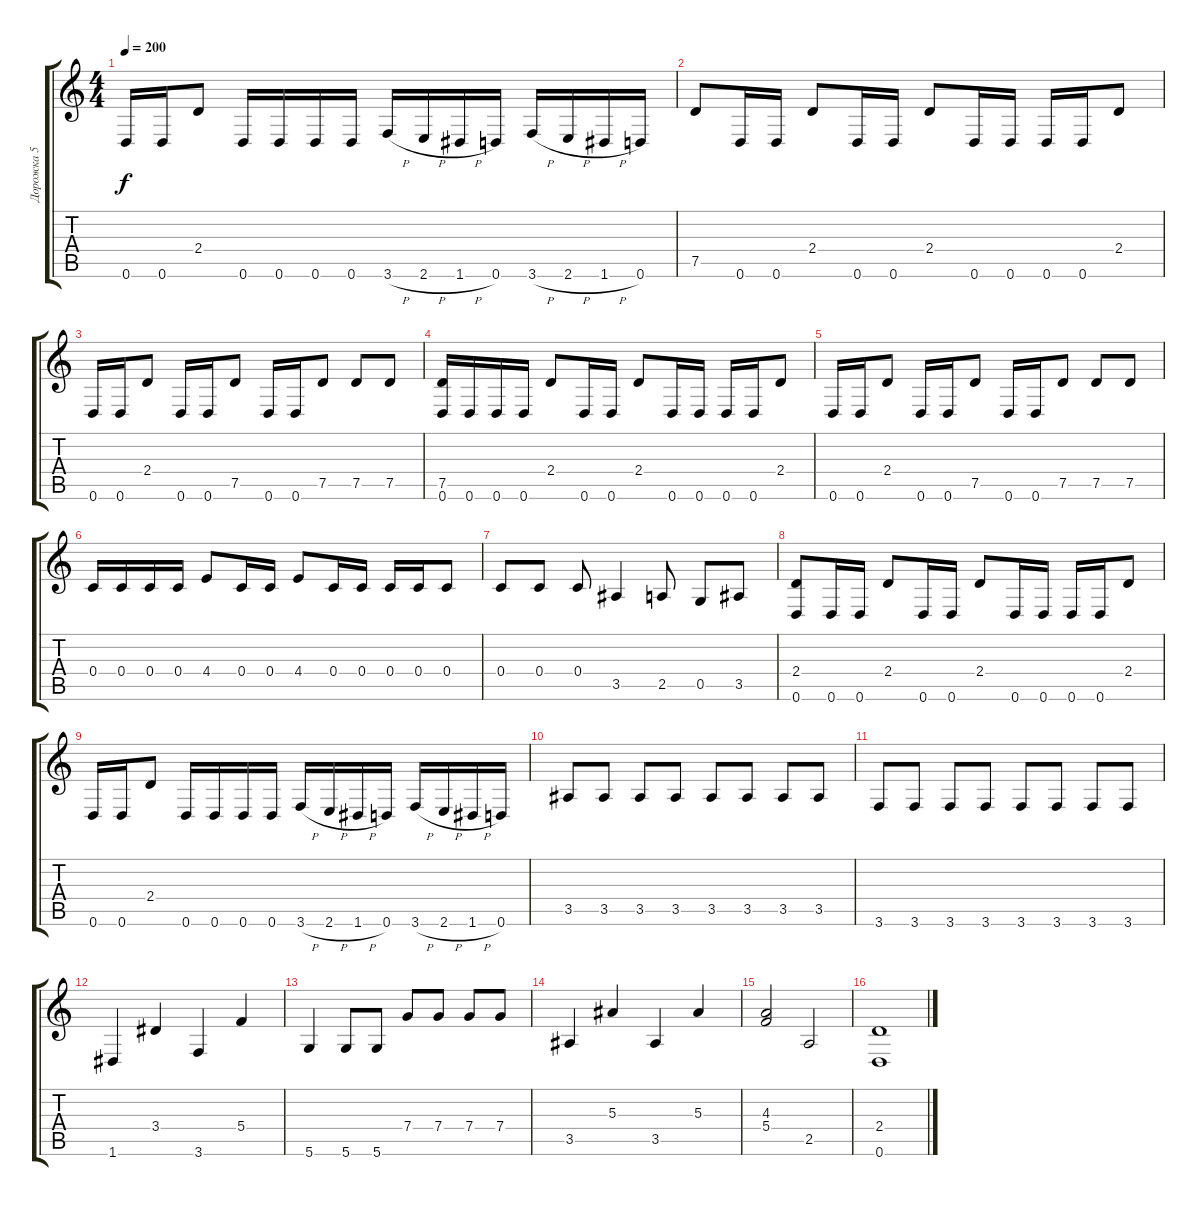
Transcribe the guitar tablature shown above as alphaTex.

\track ("Дорожка 5" "Дорожка 5") {instrument electricbasspick}
\staff {score tabs}
\tuning (D4 A3 F3 C3 G2 D2) {hide}
\ts (4 4)
\tempo 200
\clef g2
\ks c
0.6.16{dy f} 0.6.16 2.4.8 0.6.16 0.6.16 0.6.16 0.6.16 3.6{h}.16 2.6{h}.16 1.6{h}.16 0.6.16 3.6{h}.16 2.6{h}.16 1.6{h}.16 0.6.16 |
7.5.8 0.6.16 0.6.16 2.4.8 0.6.16 0.6.16 2.4.8 0.6.16 0.6.16 0.6.16 0.6.16 2.4.8 |
0.6.16 0.6.16 2.4.8 0.6.16 0.6.16 7.5.8 0.6.16 0.6.16 7.5.8 7.5.8 7.5.8 |
(7.5 0.6).16 0.6.16 0.6.16 0.6.16 2.4.8 0.6.16 0.6.16 2.4.8 0.6.16 0.6.16 0.6.16 0.6.16 2.4.8 |
0.6.16 0.6.16 2.4.8 0.6.16 0.6.16 7.5.8 0.6.16 0.6.16 7.5.8 7.5.8 7.5.8 |
0.4.16 0.4.16 0.4.16 0.4.16 4.4.8 0.4.16 0.4.16 4.4.8 0.4.16 0.4.16 0.4.16 0.4.16 0.4.8 |
0.4.8 0.4.8 0.4.8 3.5.4 2.5.8 0.5.8 3.5.8 |
(2.4 0.6).8 0.6.16 0.6.16 2.4.8 0.6.16 0.6.16 2.4.8 0.6.16 0.6.16 0.6.16 0.6.16 2.4.8 |
0.6.16 0.6.16 2.4.8 0.6.16 0.6.16 0.6.16 0.6.16 3.6{h}.16 2.6{h}.16 1.6{h}.16 0.6.16 3.6{h}.16 2.6{h}.16 1.6{h}.16 0.6.16 |
3.5.8 3.5.8 3.5.8 3.5.8 3.5.8 3.5.8 3.5.8 3.5.8 |
3.6.8 3.6.8 3.6.8 3.6.8 3.6.8 3.6.8 3.6.8 3.6.8 |
1.6.4 3.4.4 3.6.4 5.4.4 |
5.6.4 5.6.8 5.6.8 7.4.8 7.4.8 7.4.8 7.4.8 |
3.5.4 5.3.4 3.5.4 5.3.4 |
(4.3 5.4).2 2.5.2 |
(2.4 0.6).1
